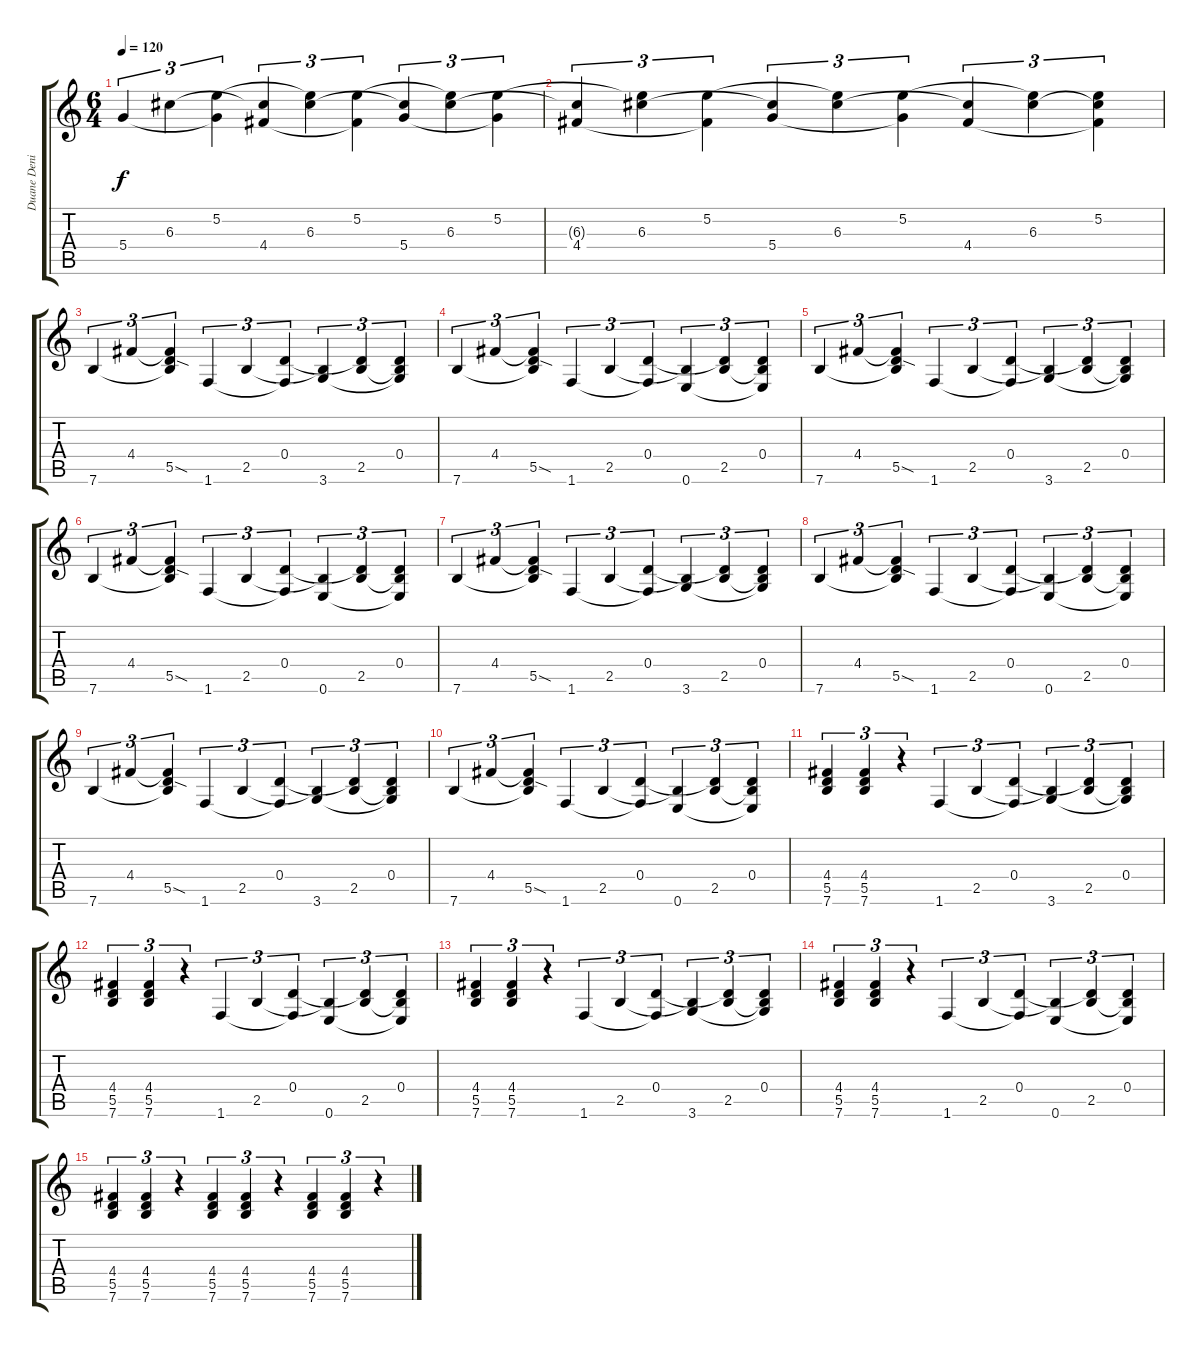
\track ("Duane Denison" "Duane Deni") {instrument distortionguitar}
\staff {score tabs}
\tuning (E4 B3 G3 D3 A2 E2) {hide}
\ts (6 4)
\tempo 120
\clef g2
\ks c
5.4.4{tu (3 2) dy f} 6.3.4{tu (3 2)} (5.2 5.4{t}).4{tu (3 2)} (6.3{t} 4.4).4{tu (3 2)} (5.2{t} 6.3).4{tu (3 2)} (5.2 4.4{t}).4{tu (3 2)} (6.3{t} 5.4).4{tu (3 2)} (5.2{t} 6.3).4{tu (3 2)} (5.2 5.4{t}).4{tu (3 2)} |
(6.3{t} 4.4).4{tu (3 2)} (5.2{t} 6.3).4{tu (3 2)} (5.2 4.4{t}).4{tu (3 2)} (6.3{t} 5.4).4{tu (3 2)} (5.2{t} 6.3).4{tu (3 2)} (5.2 5.4{t}).4{tu (3 2)} (6.3{t} 4.4).4{tu (3 2)} (5.2{t} 6.3).4{tu (3 2)} (5.2 6.3{t} 4.4{t}).4{tu (3 2)} |
7.6.4{tu (3 2)} 4.4.4{tu (3 2)} (4.4{t} 5.5{sod} 7.6{t}).4{tu (3 2)} 1.6.4{tu (3 2)} 2.5.4{tu (3 2)} (0.4 1.6{t}).4{tu (3 2)} (2.5{t} 3.6).4{tu (3 2)} (0.4{t} 2.5).4{tu (3 2)} (0.4 2.5{t} 3.6{t}).4{tu (3 2)} |
7.6.4{tu (3 2)} 4.4.4{tu (3 2)} (4.4{t} 5.5{sod} 7.6{t}).4{tu (3 2)} 1.6.4{tu (3 2)} 2.5.4{tu (3 2)} (0.4 1.6{t}).4{tu (3 2)} (2.5{t} 0.6).4{tu (3 2)} (0.4{t} 2.5).4{tu (3 2)} (0.4 2.5{t} 0.6{t}).4{tu (3 2)} |
7.6.4{tu (3 2)} 4.4.4{tu (3 2)} (4.4{t} 5.5{sod} 7.6{t}).4{tu (3 2)} 1.6.4{tu (3 2)} 2.5.4{tu (3 2)} (0.4 1.6{t}).4{tu (3 2)} (2.5{t} 3.6).4{tu (3 2)} (0.4{t} 2.5).4{tu (3 2)} (0.4 2.5{t} 3.6{t}).4{tu (3 2)} |
7.6.4{tu (3 2)} 4.4.4{tu (3 2)} (4.4{t} 5.5{sod} 7.6{t}).4{tu (3 2)} 1.6.4{tu (3 2)} 2.5.4{tu (3 2)} (0.4 1.6{t}).4{tu (3 2)} (2.5{t} 0.6).4{tu (3 2)} (0.4{t} 2.5).4{tu (3 2)} (0.4 2.5{t} 0.6{t}).4{tu (3 2)} |
7.6.4{tu (3 2)} 4.4.4{tu (3 2)} (4.4{t} 5.5{sod} 7.6{t}).4{tu (3 2)} 1.6.4{tu (3 2)} 2.5.4{tu (3 2)} (0.4 1.6{t}).4{tu (3 2)} (2.5{t} 3.6).4{tu (3 2)} (0.4{t} 2.5).4{tu (3 2)} (0.4 2.5{t} 3.6{t}).4{tu (3 2)} |
7.6.4{tu (3 2)} 4.4.4{tu (3 2)} (4.4{t} 5.5{sod} 7.6{t}).4{tu (3 2)} 1.6.4{tu (3 2)} 2.5.4{tu (3 2)} (0.4 1.6{t}).4{tu (3 2)} (2.5{t} 0.6).4{tu (3 2)} (0.4{t} 2.5).4{tu (3 2)} (0.4 2.5{t} 0.6{t}).4{tu (3 2)} |
7.6.4{tu (3 2)} 4.4.4{tu (3 2)} (4.4{t} 5.5{sod} 7.6{t}).4{tu (3 2)} 1.6.4{tu (3 2)} 2.5.4{tu (3 2)} (0.4 1.6{t}).4{tu (3 2)} (2.5{t} 3.6).4{tu (3 2)} (0.4{t} 2.5).4{tu (3 2)} (0.4 2.5{t} 3.6{t}).4{tu (3 2)} |
7.6.4{tu (3 2)} 4.4.4{tu (3 2)} (4.4{t} 5.5{sod} 7.6{t}).4{tu (3 2)} 1.6.4{tu (3 2)} 2.5.4{tu (3 2)} (0.4 1.6{t}).4{tu (3 2)} (2.5{t} 0.6).4{tu (3 2)} (0.4{t} 2.5).4{tu (3 2)} (0.4 2.5{t} 0.6{t}).4{tu (3 2)} |
(4.4 5.5 7.6).4{tu (3 2)} (4.4 5.5 7.6).4{tu (3 2)} r.4{tu (3 2)} 1.6.4{tu (3 2)} 2.5.4{tu (3 2)} (0.4 1.6{t}).4{tu (3 2)} (2.5{t} 3.6).4{tu (3 2)} (0.4{t} 2.5).4{tu (3 2)} (0.4 2.5{t} 3.6{t}).4{tu (3 2)} |
(4.4 5.5 7.6).4{tu (3 2)} (4.4 5.5 7.6).4{tu (3 2)} r.4{tu (3 2)} 1.6.4{tu (3 2)} 2.5.4{tu (3 2)} (0.4 1.6{t}).4{tu (3 2)} (2.5{t} 0.6).4{tu (3 2)} (0.4{t} 2.5).4{tu (3 2)} (0.4 2.5{t} 0.6{t}).4{tu (3 2)} |
(4.4 5.5 7.6).4{tu (3 2)} (4.4 5.5 7.6).4{tu (3 2)} r.4{tu (3 2)} 1.6.4{tu (3 2)} 2.5.4{tu (3 2)} (0.4 1.6{t}).4{tu (3 2)} (2.5{t} 3.6).4{tu (3 2)} (0.4{t} 2.5).4{tu (3 2)} (0.4 2.5{t} 3.6{t}).4{tu (3 2)} |
(4.4 5.5 7.6).4{tu (3 2)} (4.4 5.5 7.6).4{tu (3 2)} r.4{tu (3 2)} 1.6.4{tu (3 2)} 2.5.4{tu (3 2)} (0.4 1.6{t}).4{tu (3 2)} (2.5{t} 0.6).4{tu (3 2)} (0.4{t} 2.5).4{tu (3 2)} (0.4 2.5{t} 0.6{t}).4{tu (3 2)} |
(4.4 5.5 7.6).4{tu (3 2)} (4.4 5.5 7.6).4{tu (3 2)} r.4{tu (3 2)} (4.4 5.5 7.6).4{tu (3 2)} (4.4 5.5 7.6).4{tu (3 2)} r.4{tu (3 2)} (4.4 5.5 7.6).4{tu (3 2)} (4.4 5.5 7.6).4{tu (3 2)} r.4{tu (3 2)}
